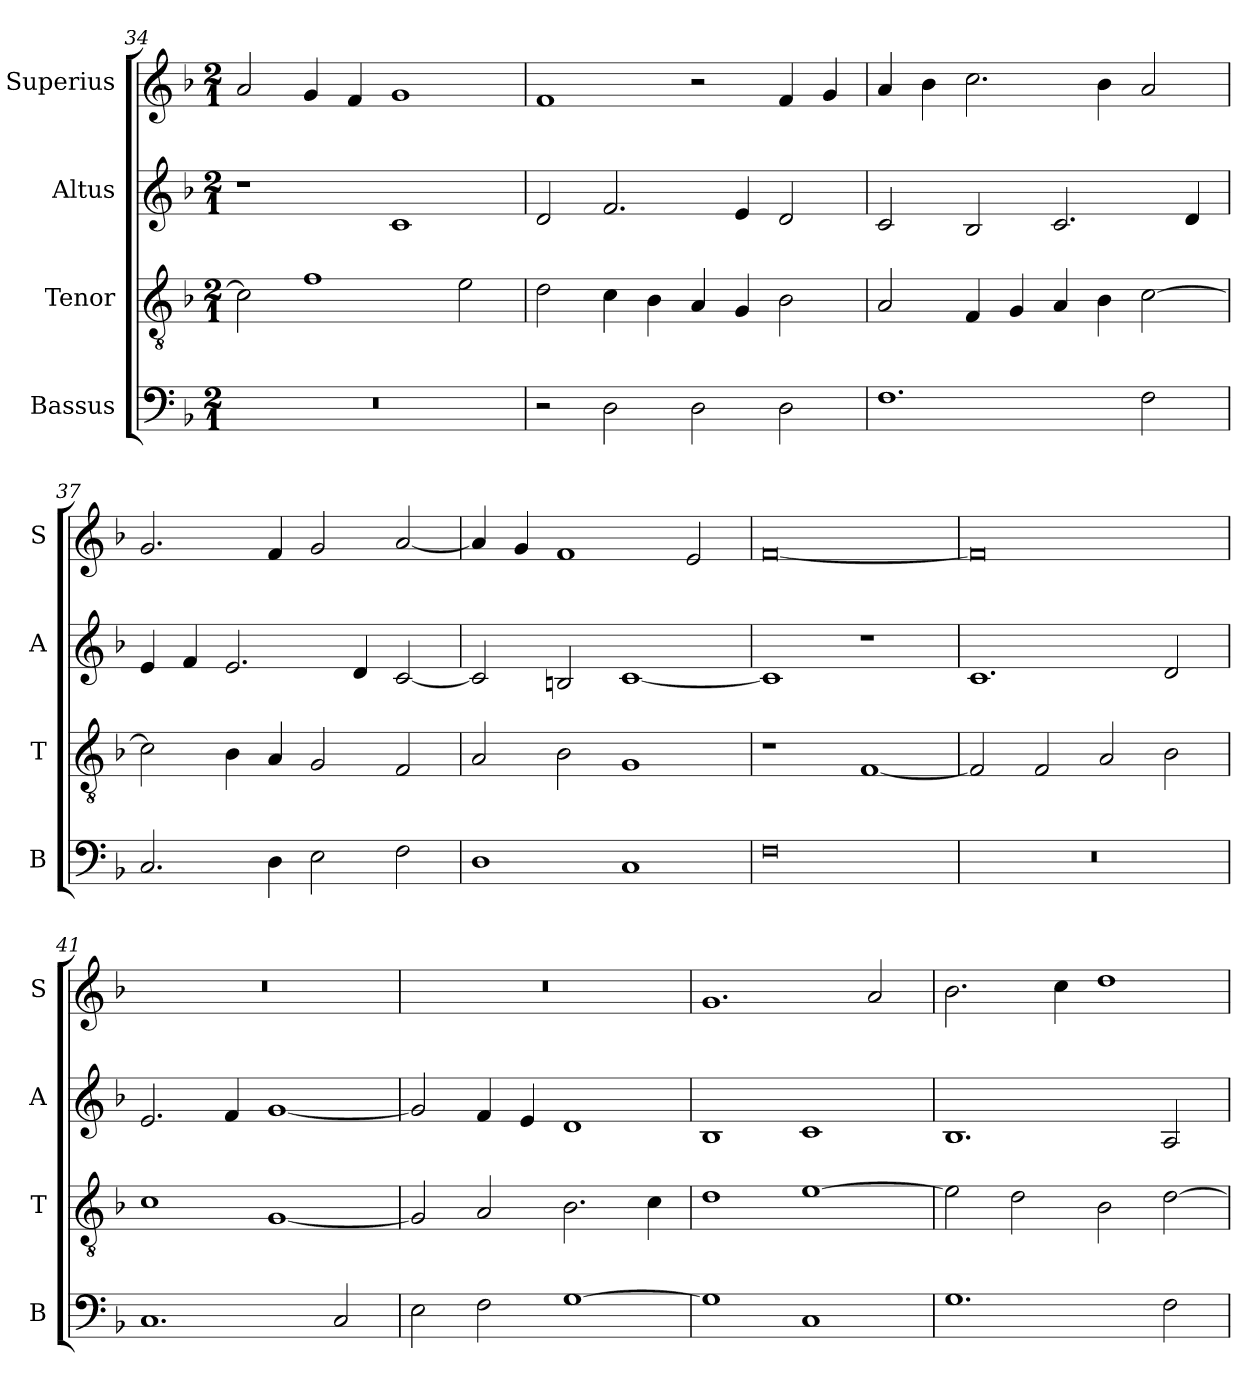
**kern	**kern	**kern	**kern
*part4	*part3	*part2	*part1
*staff4	*staff3	*staff2	*staff1
*I"Bassus	*I"Tenor	*I"Altus	*I"Superius
*I'B	*I'T	*I'A	*I'S
*clefF4	*clefGv2	*clefG2	*clefG2
*k[b-]	*k[b-]	*k[b-]	*k[b-]
*F:	*F:	*F:	*F:
*M2/1	*M2/1	*M2/1	*M2/1
=34	=34	=34	=34
0r	2c]	1r	2a
.	1f	.	4g
.	.	.	4f
.	.	1c	1g
.	2e	.	.
=35	=35	=35	=35
2r	2d	2d	1f
2D	4c	2.f	.
.	4B-	.	.
2D	4A	.	2r
.	4G	4e	.
2D	2B-	2d	4f
.	.	.	4g
=36	=36	=36	=36
1.F	2A	2c	4a
.	.	.	4b-
.	4F	2B-	2.cc
.	4G	.	.
.	4A	2.c	.
.	4B-	.	4b-
2F	[2c	.	2a
.	.	4d	.
=37	=37	=37	=37
2.C	2c]	4e	2.g
.	.	4f	.
.	4B-	2.e	.
4D	4A	.	4f
2E	2G	.	2g
.	.	4d	.
2F	2F	[2c	[2a
=38	=38	=38	=38
1D	2A	2c]	4a]
.	.	.	4g
.	2B-	2Bn	1f
1C	1G	[1c	.
.	.	.	2e
=39	=39	=39	=39
0F	1r	1c]	[0f
.	[1F	1r	.
=40	=40	=40	=40
0r	2F]	1.c	0f]
.	2F	.	.
.	2A	.	.
.	2B-	2d	.
=41	=41	=41	=41
1.C	1c	2.e	0r
.	.	4f	.
.	[1G	[1g	.
2C	.	.	.
=42	=42	=42	=42
2E	2G]	2g]	0r
2F	2A	4f	.
.	.	4e	.
[1G	2.B-	1d	.
.	4c	.	.
=43	=43	=43	=43
1G]	1d	1B-	1.g
1C	[1e	1c	.
.	.	.	2a
=44	=44	=44	=44
1.G	2e]	1.B-	2.b-
.	2d	.	.
.	.	.	4cc
.	2B-	.	1dd
2F	[2d	2A	.
=	=	=	=
*-	*-	*-	*-
